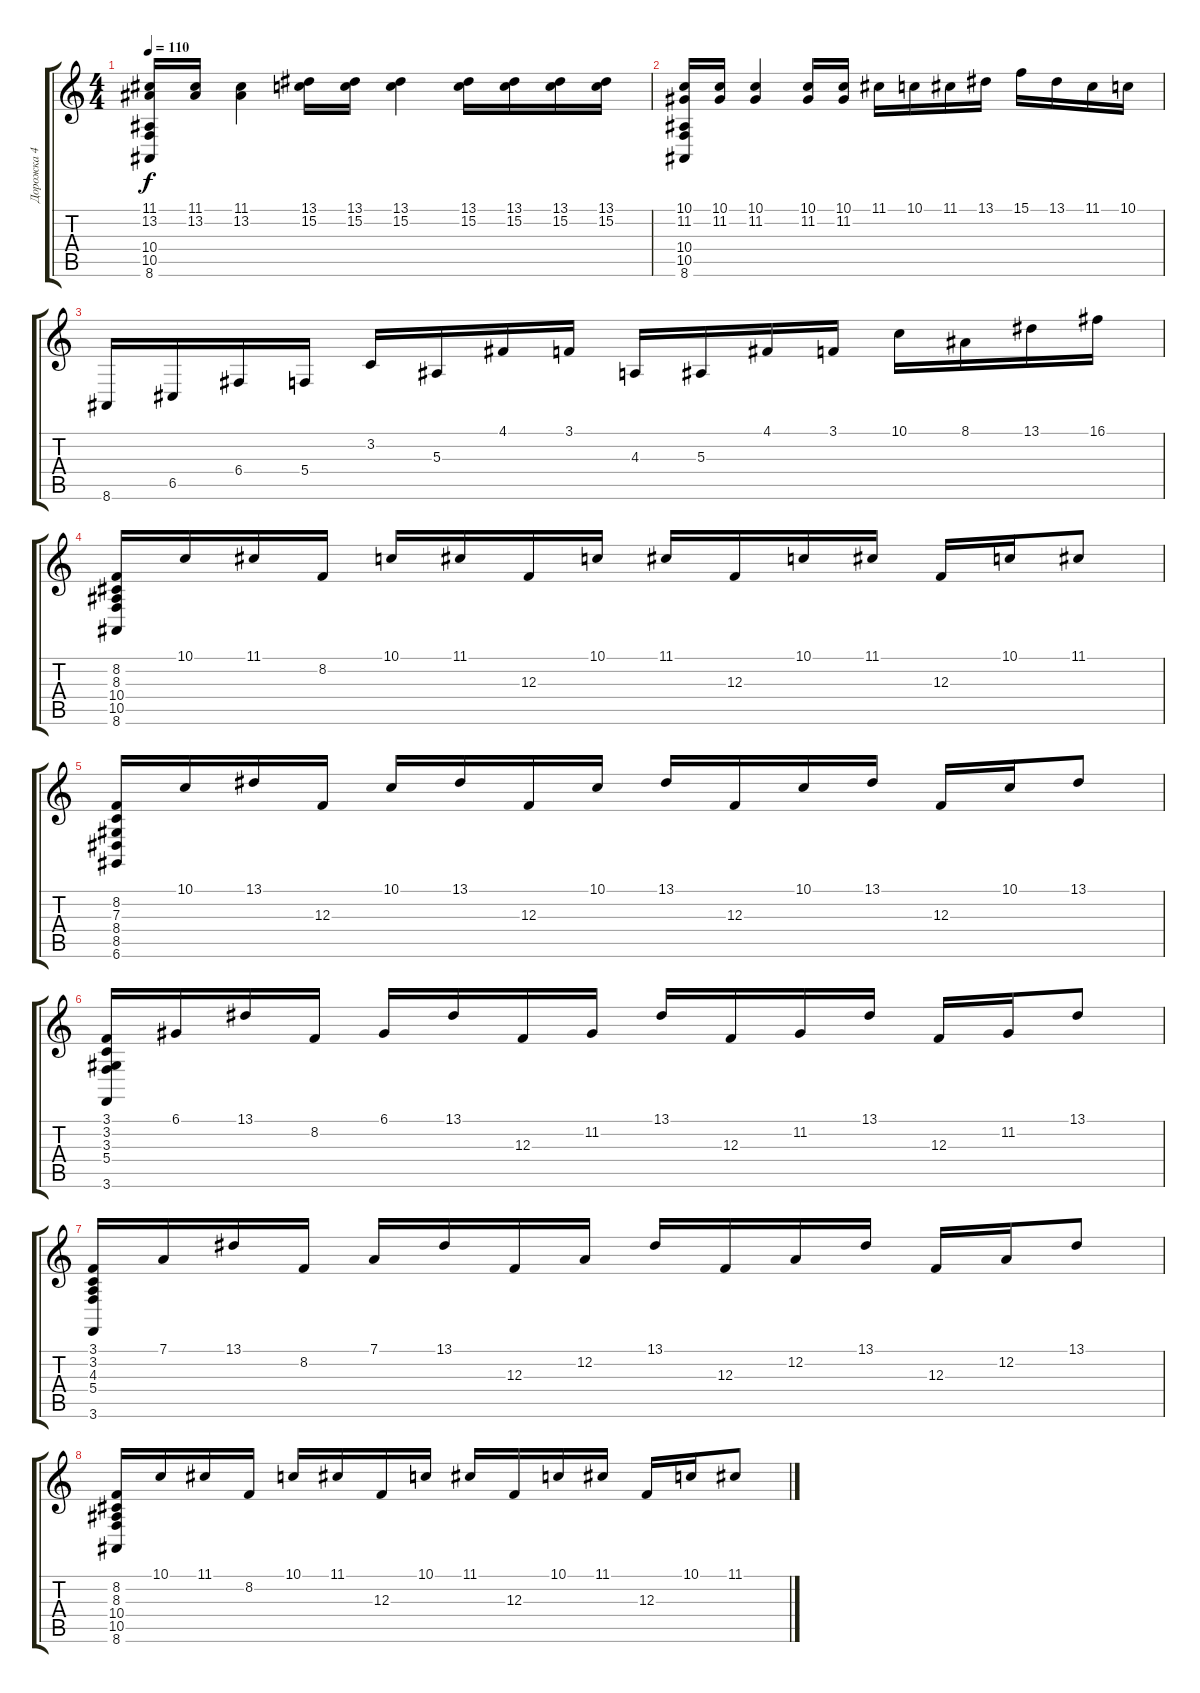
\track ("Дорожка 4" "Дорожка 4") {instrument stringensemble1}
\staff {score tabs}
\tuning (D4 A3 F3 C3 G2 D2) {hide}
\ts (4 4)
\tempo 110
\clef g2
\ks c
(11.1 13.2 10.4 10.5 8.6).16{dy f} (11.1 13.2).16 (11.1 13.2).4 (13.1 15.2).16 (13.1 15.2).16 (13.1 15.2).4 (13.1 15.2).16 (13.1 15.2).16 (13.1 15.2).16 (13.1 15.2).16 |
(10.1 11.2 10.4 10.5 8.6).16 (10.1 11.2).16 (10.1 11.2).4 (10.1 11.2).16 (10.1 11.2).16 11.1.16 10.1.16 11.1.16 13.1.16 15.1.16 13.1.16 11.1.16 10.1.16 |
8.6.16 6.5.16 6.4.16 5.4.16 3.2.16 5.3.16 4.1.16 3.1.16 4.3.16 5.3.16 4.1.16 3.1.16 10.1.16 8.1.16 13.1.16 16.1.16 |
(8.2 8.3 10.4 10.5 8.6).16 10.1.16 11.1.16 8.2.16 10.1.16 11.1.16 12.3.16 10.1.16 11.1.16 12.3.16 10.1.16 11.1.16 12.3.16 10.1.16 11.1.8 |
(8.2 7.3 8.4 8.5 6.6).16 10.1.16 13.1.16 12.3.16 10.1.16 13.1.16 12.3.16 10.1.16 13.1.16 12.3.16 10.1.16 13.1.16 12.3.16 10.1.16 13.1.8 |
(3.1 3.2 3.3 5.4 3.6).16 6.1.16 13.1.16 8.2.16 6.1.16 13.1.16 12.3.16 11.2.16 13.1.16 12.3.16 11.2.16 13.1.16 12.3.16 11.2.16 13.1.8 |
(3.1 3.2 4.3 5.4 3.6).16 7.1.16 13.1.16 8.2.16 7.1.16 13.1.16 12.3.16 12.2.16 13.1.16 12.3.16 12.2.16 13.1.16 12.3.16 12.2.16 13.1.8 |
(8.2 8.3 10.4 10.5 8.6).16 10.1.16 11.1.16 8.2.16 10.1.16 11.1.16 12.3.16 10.1.16 11.1.16 12.3.16 10.1.16 11.1.16 12.3.16 10.1.16 11.1.8
